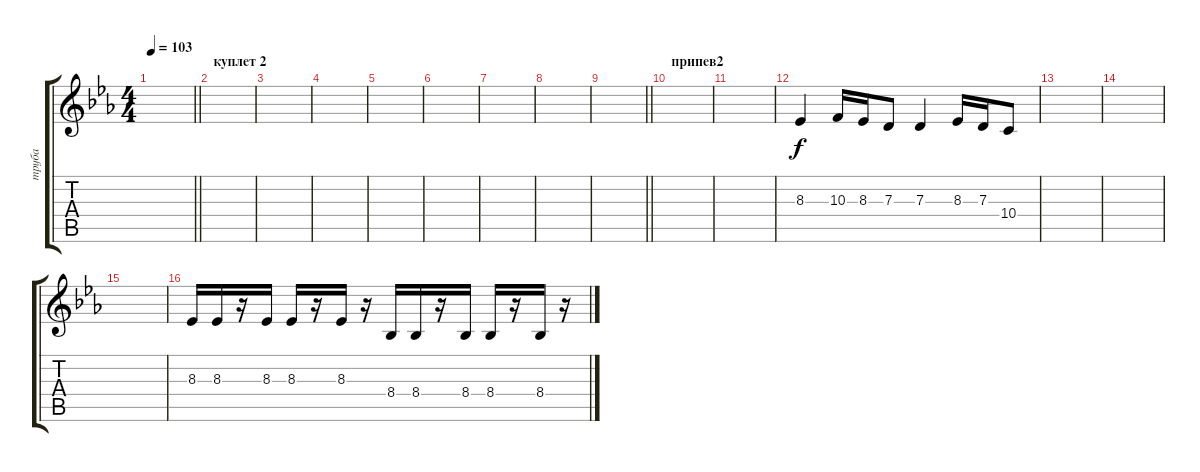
\track ("труба" "труба") {instrument trumpet}
\staff {score tabs}
\tuning (E4 B3 G3 D3 A2 E2) {hide}
\ts (4 4)
\tempo 103
\clef g2
\barLineRight lightlight
\ks cminor
|
\section ("" "куплет 2")
|
|
|
|
|
|
|
\barLineRight lightlight
|
\section ("" "припев2")
|
|
8.3.4 10.3.16 8.3.16 7.3.8 7.3.4 8.3.16 7.3.16 10.4.8 |
|
|
|
8.3.16 8.3.16 r.16 8.3.16 8.3.16 r.16 8.3.16 r.16 8.4.16 8.4.16 r.16 8.4.16 8.4.16 r.16 8.4.16 r.16
